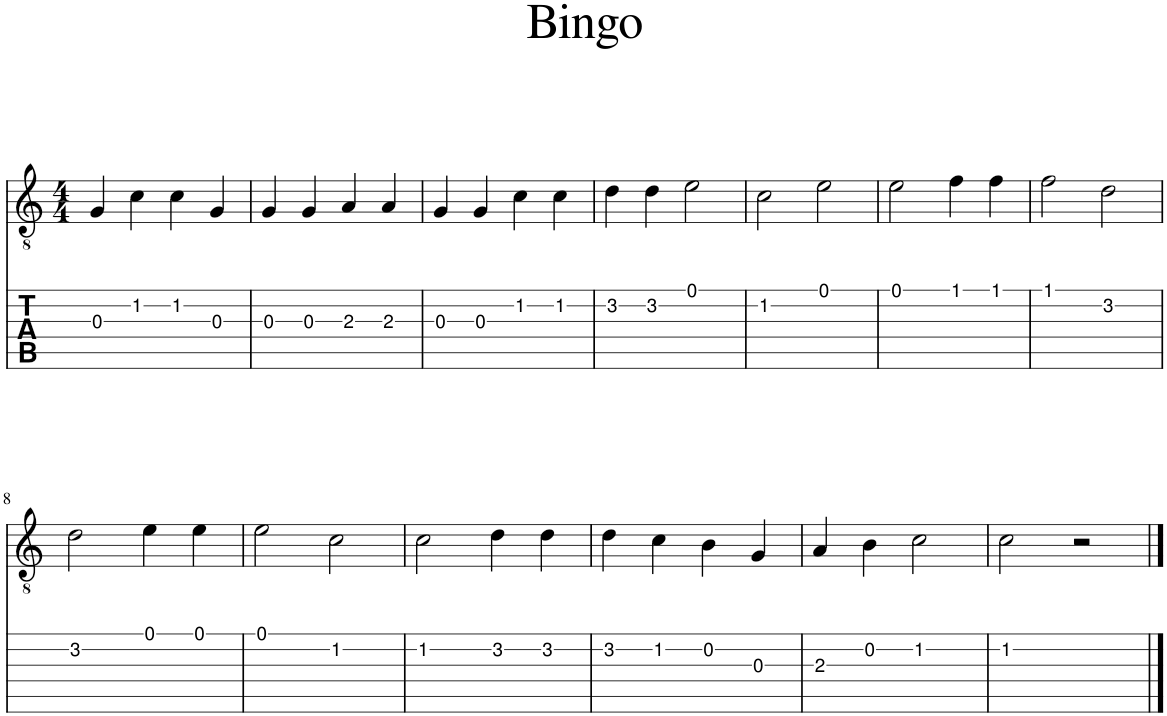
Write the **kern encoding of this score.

**kern	**kern
*part1	*part1
*staff2	*staff1
*I"Guitar	*
*I'Guit.	*
*stria6	*
*	*clefGv2
*k[]	*k[]
*M4/4	*M4/4
=1	=1
4G	4G/
4c	4c\
4c	4c\
4G	4G/
=2	=2
4G	4G/
4G	4G/
4A	4A/
4A	4A/
=3	=3
4G	4G/
4G	4G/
4c	4c\
4c	4c\
=4	=4
4d	4d\
4d	4d\
2e	2e\
=5	=5
2c	2c\
2e	2e\
=6	=6
2e	2e\
4f	4f\
4f	4f\
=7	=7
2f	2f\
2d	2d\
!!LO:LB:g=z
=8	=8
2d	2d\
4e	4e\
4e	4e\
=9	=9
2e	2e\
2c	2c\
=10	=10
2c	2c\
4d	4d\
4d	4d\
=11	=11
4d	4d\
4c	4c\
4B	4B\
4G	4G/
=12	=12
4A	4A/
4B	4B\
2c	2c\
=13	=13
2c	2c\
2r	2r
==	==
*-	*-
